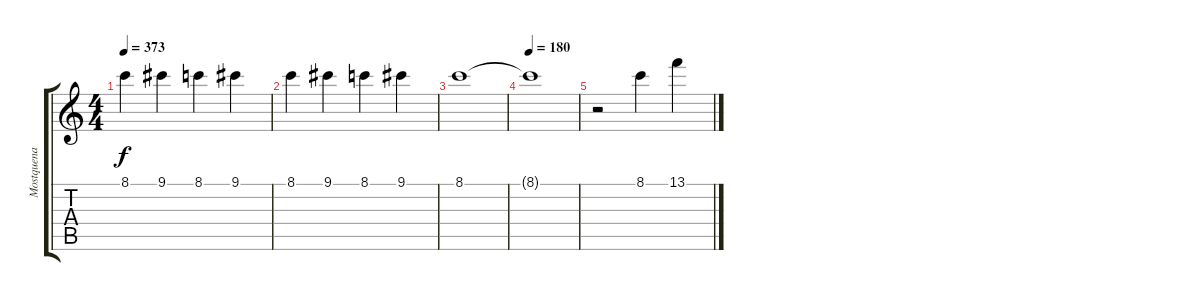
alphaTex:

\track ("Mostquena" "Mostquena") {instrument overdrivenguitar}
\staff {score tabs}
\tuning (E4 B3 G3 D3 A2 E2) {hide}
\ts (4 4)
\tempo 373
\clef g2
\ks c
8.1.4{dy f} 9.1.4 8.1.4 9.1.4 |
8.1.4 9.1.4 8.1.4 9.1.4 |
8.1.1 |
\tempo 180
8.1{t}.1 |
r.2 8.1.4 13.1.4
